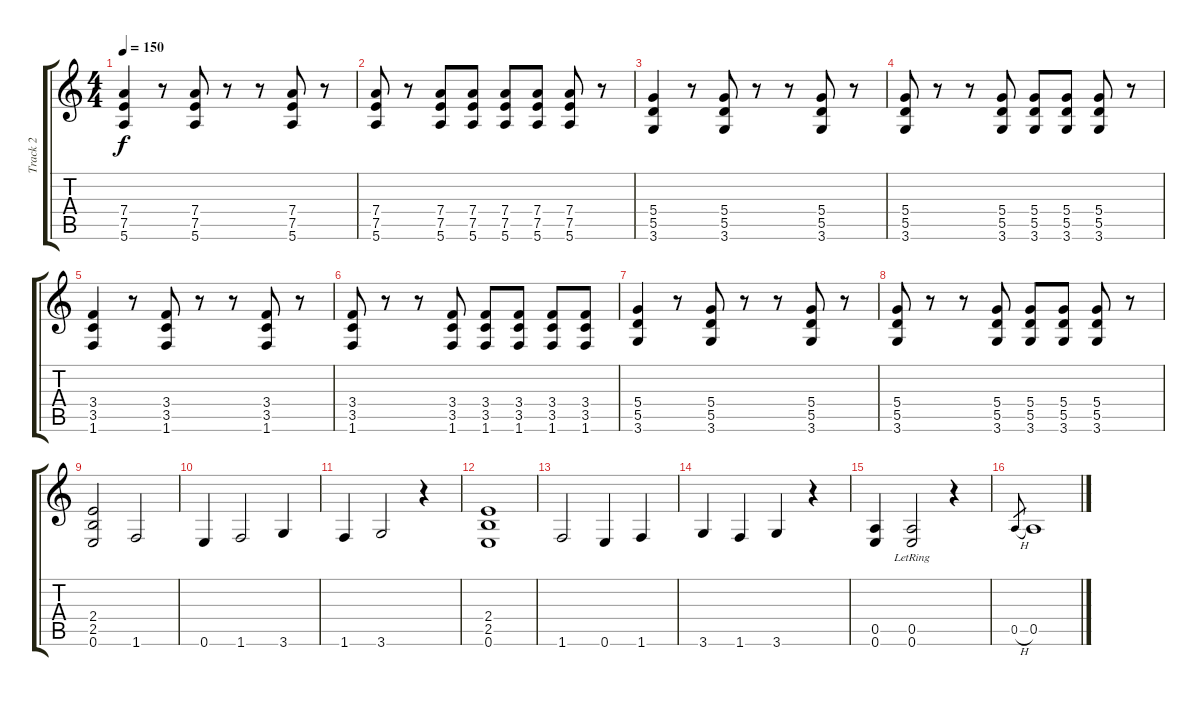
\track ("Track 2" "Track 2") {instrument distortionguitar}
\staff {score tabs}
\tuning (E4 B3 G3 D3 A2 E2) {hide}
\ts (4 4)
\tempo 150
\clef g2
\ks c
(7.4 7.5 5.6).4{dy f} r.8 (7.4 7.5 5.6).8 r.8 r.8 (7.4 7.5 5.6).8 r.8 |
(7.4 7.5 5.6).8 r.8 (7.4 7.5 5.6).8 (7.4 7.5 5.6).8 (7.4 7.5 5.6).8 (7.4 7.5 5.6).8 (7.4 7.5 5.6).8 r.8 |
(5.4 5.5 3.6).4 r.8 (5.4 5.5 3.6).8 r.8 r.8 (5.4 5.5 3.6).8 r.8 |
(5.4 5.5 3.6).8 r.8 r.8 (5.4 5.5 3.6).8 (5.4 5.5 3.6).8 (5.4 5.5 3.6).8 (5.4 5.5 3.6).8 r.8 |
(3.4 3.5 1.6).4 r.8 (3.4 3.5 1.6).8 r.8 r.8 (3.4 3.5 1.6).8 r.8 |
(3.4 3.5 1.6).8 r.8 r.8 (3.4 3.5 1.6).8 (3.4 3.5 1.6).8 (3.4 3.5 1.6).8 (3.4 3.5 1.6).8 (3.4 3.5 1.6).8 |
(5.4 5.5 3.6).4 r.8 (5.4 5.5 3.6).8 r.8 r.8 (5.4 5.5 3.6).8 r.8 |
(5.4 5.5 3.6).8 r.8 r.8 (5.4 5.5 3.6).8 (5.4 5.5 3.6).8 (5.4 5.5 3.6).8 (5.4 5.5 3.6).8 r.8 |
(2.4 2.5 0.6).2 1.6.2 |
0.6.4 1.6.2 3.6.4 |
1.6.4 3.6.2 r.4 |
(2.4 2.5 0.6).1 |
1.6.2 0.6.4 1.6.4 |
3.6.4 1.6.4 3.6.4 r.4 |
(0.5 0.6).4 (0.5{lr} 0.6{lr}).2 r.4 |
0.5{h}.8{gr} 0.5{h}.1
